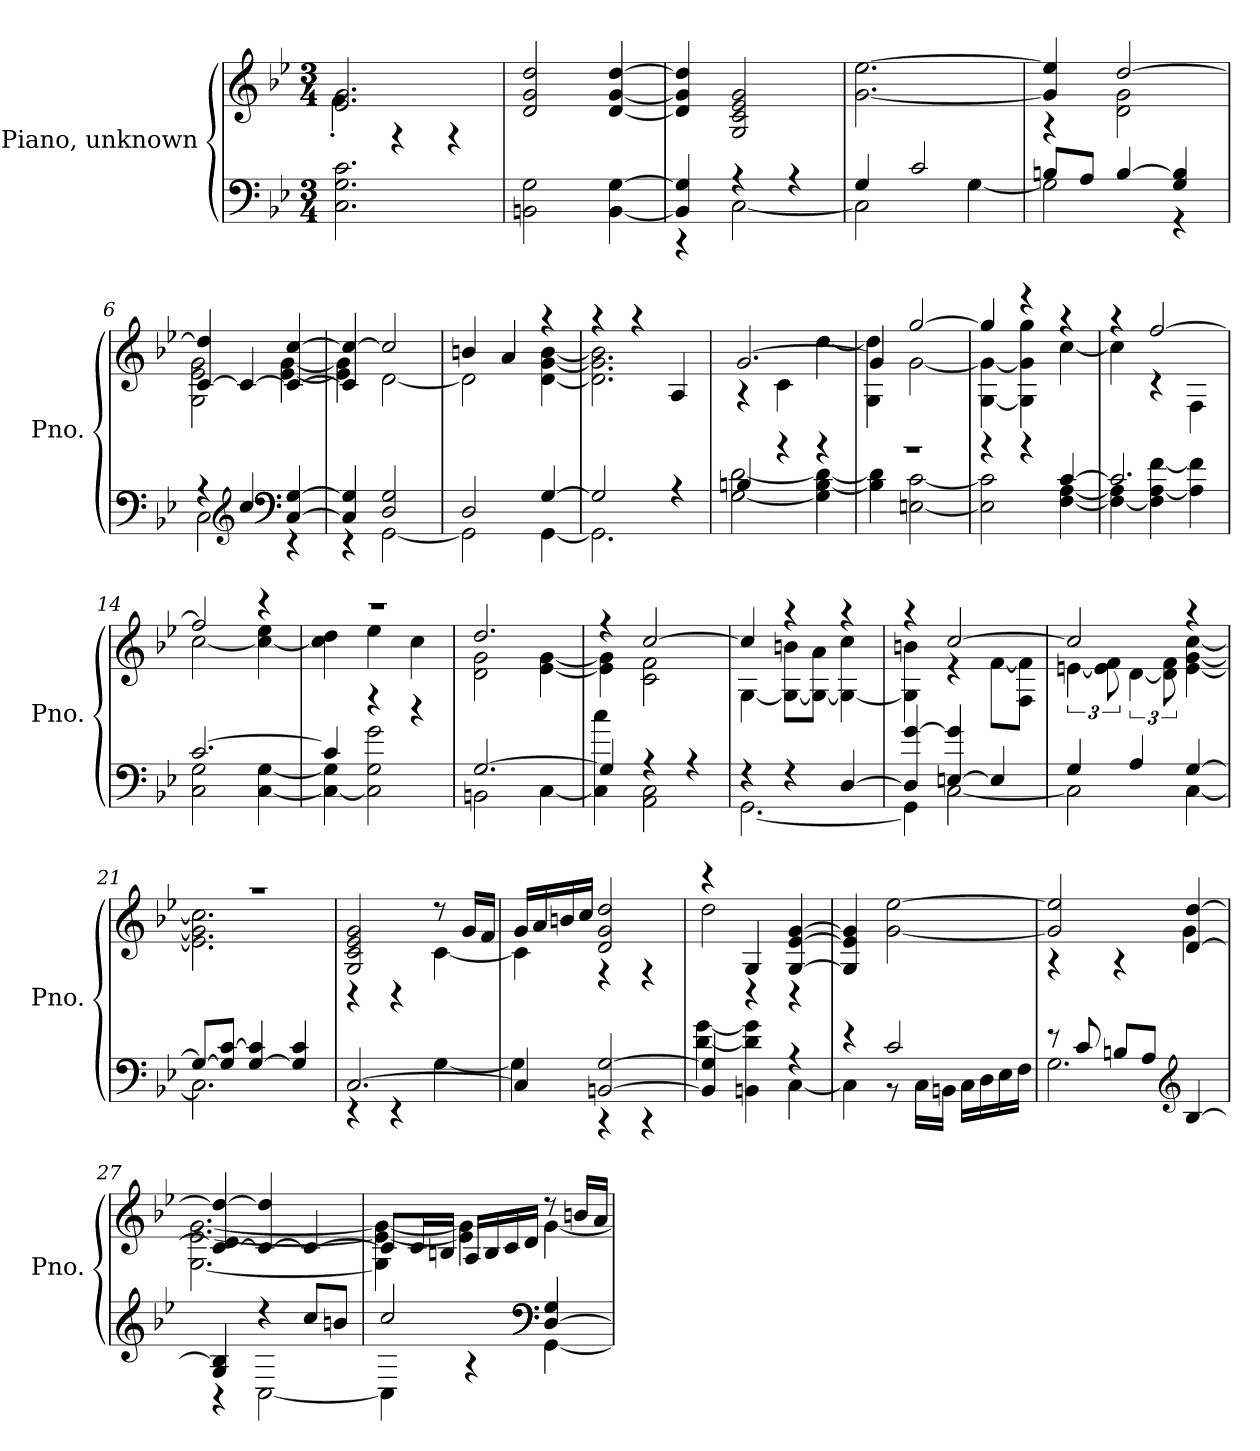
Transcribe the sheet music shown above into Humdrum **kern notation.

**kern	**kern
*part1	*part1
*staff2	*staff1
*I"Piano, unknown	*
*I'Pno.	*
*clefF4	*clefG2
*k[b-e-]	*k[b-e-]
*M3/4	*M3/4
*MM116	*MM116
=1	=1
*	*^
2.C\ 2.G\ 2.c\	2.e-/ 2.g/	4f'\
.	.	4r
.	.	4r
*	*v	*v
=2	=2
2BBn\ 2G\	2d/ 2g/ 2dd/
[4BB\ [4G\	[4d/ [4g/ [4dd/
=3	=3
*^	*
4BB/] 4G/]	4r	4d/] 4g/] 4dd/]
4r	[2C\	2G/ 2c/ 2e-/ 2g/
4r	.	.
=4	=4	=4
4G/	2C\]	[2.g\ [2.ee-\
2c/	.	.
.	[4G\	.
=5	=5	=5
*	*	*^
8Bn/L	2G\]	4g/] 4ee-/]	4r
8A/J	.	.	.
[4B/	.	[2dd/	2d\ 2g\
4G/ 4B/]	4r	.	.
=6	=6	=6	=6
4r	2C\	[4c/ 4dd/]	2G\ 2e-\ 2g\
*clefG2	*	*	*
4cc/	.	4c/_	.
*clefF4	*	*	*
[4C/ [4G/	4r	4c/_ [4cc/	[4e-\ [4g\
=7	=7	=7	=7
4C/] 4G/]	4r	4c/] 4cc/_	4e-\] 4g\]
2D/ 2G/	[2GG\	2cc/]	[2d\
=8	=8	=8	=8
2D/	2GG\]	4bn/	2d\]
.	.	4a/	.
[4G/	[4GG\	4r	[4d\ [4g\ [4b\
=9	=9	=9	=9
2G/]	2.GG\]	4r	2.d\] 2.g\] 2.b\]
.	.	4r	.
4r	.	4A/	.
!!LO:LB:g=z	!!
=10	=10	=10	=10
4Bn/	[2G\ [2d\	[2.g/	4r
4r	.	.	4c\
4r	4G\] [4B\ 4d\_	.	[4dd\
=11	=11	=11	=11
2.r	4B\] 4d\]	4g/]	4G\ 4dd\]
.	[2En\ [2c\	[2gg/	[2g\
=12	=12	=12	=12
4r	2E\] 2c\]	4gg/]	[4G\ 4g\_
4r	.	4r	4G\] 4g\] 4gg\
[4c/	[4F\ [4A\	4r	[4cc\
=13	=13	=13	=13
2.c/]	4F\_ 4A\]	4r	4cc\]
.	4F\] [4A\ [4f\	[2ff/	4r
.	4A\] 4f\]	.	4F\
=14	=14	=14	=14
[2.c/	2C\ 2G\	2ff/]	[2cc\
.	[4C\ [4G\	4r	4cc\_ 4ee-\
=15	=15	=15	=15
4c/]	4C\_ 4G\]	2.r	4cc\] 4dd\
4r	2C\] 2G\ 2g\	.	4ee-\
4r	.	.	4cc\
=16	=16	=16	=16
[2.G/	2BBn\	2.dd/	2d\ 2g\
.	[4C\	.	[4e-\ [4g\
=17	=17	=17	=17
4G/]	4C\] 4cc\	4r	4e-\] 4g\]
4r	2AA\ 2C\	[2cc/	2c\ 2f\
4r	.	.	.
!!LO:LB:g=z	!!
=18	=18	=18	=18
4r	[2.GG\	4cc/]	[4G\
4r	.	4r	8G\_ 8bn\L
.	.	.	8G\_ 8a\J
[4D/	.	4r	4G\_ 4cc\
=19	=19	=19	=19
4D/] [4g/	4GG\]	4r	4G\] 4bn\
[4En/ 4g/]	[2C\	[2cc/	4r
4E/]	.	.	[8f\L
.	.	.	8F\ 8f\]J
=20	=20	=20	=20
4G/	2C\]	2cc/]	[6en\
.	.	.	12e\] 12f\
4A/	.	.	[6d\
.	.	.	12d\] 12f\
[4G/	[4C\	4r	[4e\ [4g\ [4cc\
=21	=21	=21	=21
8G/L_	2.C\]	2.r	2.e\] 2.g\] 2.cc\]
8G/] [8c/J	.	.	.
[4G/ 4c/]	.	.	.
4G/] 4c/	.	.	.
=22	=22	=22	=22
[2.C/	4r	2G/ 2c/ 2e-/ 2g/	4r
.	4r	.	4r
.	[4G\	8r	[4c\
.	.	16g/LL	.
.	.	16f/JJ	.
=23	=23	=23	=23
4C/]	4G\]	16g/LL	4c\]
.	.	16a/	.
.	.	16bn/	.
.	.	16cc/JJ	.
[2BBn/ [2G/	4r	2d/ 2g/ 2dd/	4r
.	4r	.	4r
!!LO:LB:g=z	!!
=24	=24	=24	=24
4BB/] 4G/]	[4d\ [4g\	4r	2dd\
4r	4BBn\ 4d\] 4g\]	4G/	.
4r	[4C\	[4G/ [4e-/ [4g/	4r
*	*	*v	*v
=25	=25	=25
4r	4C\]	4G/] 4e-/] 4g/]
2c/	8r	[2g\ [2ee-\
.	16C\LL	.
.	16BBn\JJ	.
.	16C\LL	.
.	16D\	.
.	16E-\	.
.	16F\JJ	.
=26	=26	=26
*	*	*^
8r	2.G\	2g/] 2ee-/]	4r
8c/	.	.	.
8Bn/L	.	.	4r
8A/J	.	.	.
*clefG2	*	*	*
[4B/	.	[4d/ [4dd/	4g\
=27	=27	=27	=27
4G/ 4B/]	4r	[4c/ 4d/] 4dd/_	[2.G\ [2.e-\ [2.g\
4r	[2C\	4c/_ 4dd/]	.
8cc/L	.	4c/_	.
8bn/J	.	.	.
!!LO:LB:g=z	!!
=28	=28	=28	=28
2cc/	4C\]	8c/L]	4G\] 4e-\_ 4g\_
.	.	16c/L	.
.	.	16Bn/JJ	.
.	4r	16A/LL	4e-\] 4g\]
.	.	16B/	.
.	.	16c/	.
.	.	16d/JJ	.
*clefF4	*	*	*
[4D/ 4G/	[4GG\	8r	[4g\
.	.	16bn/LL	.
.	.	16a/JJ	.
*v	*v	*	*
*	*v	*v
=	=
*-	*-
